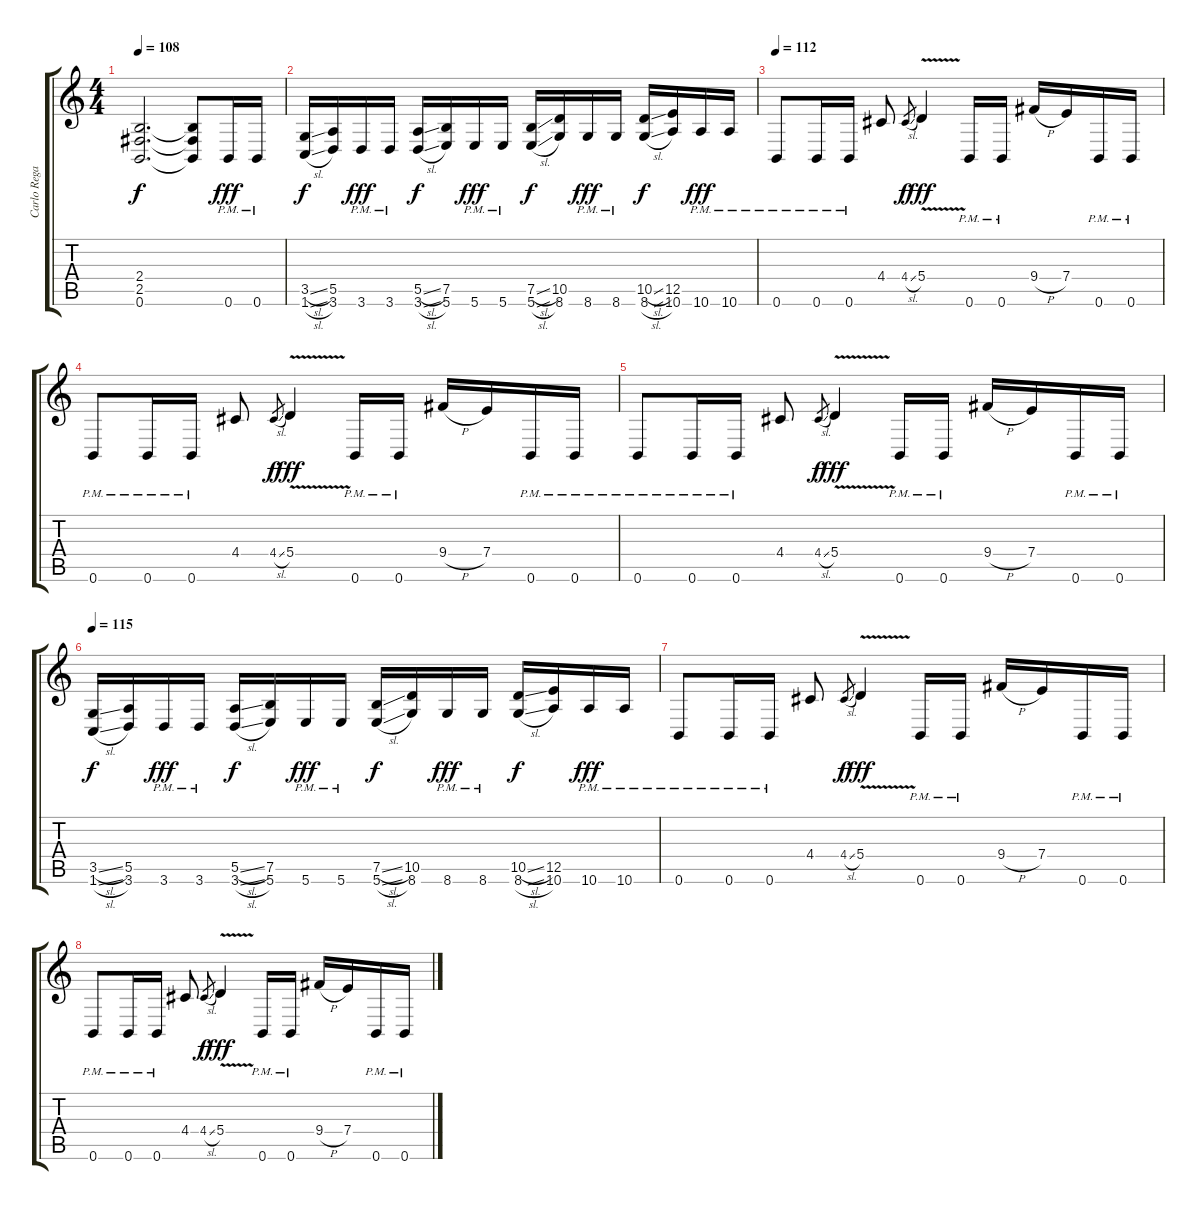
\track ("Carlo Regadas" "Carlo Rega") {instrument distortionguitar}
\staff {score tabs}
\tuning (B3 Gb3 D3 A2 E2 B1) {hide}
\ts (4 4)
\tempo 108
\clef g2
\ks c
(2.4{t} 2.5{t} 0.6{t}).2{d dy f} (2.4{t} 2.5{t} 0.6{t}).8 0.6{pm}.16{dy fff} 0.6{pm}.16 |
(3.5{sl} 1.6{sl}).16{dy f} (5.5 3.6).16 3.6{pm}.16{dy fff} 3.6{pm}.16 (5.5{sl} 3.6{sl}).16{dy f} (7.5 5.6).16 5.6{pm}.16{dy fff} 5.6{pm}.16 (7.5{sl} 5.6{sl}).16{dy f} (10.5 8.6).16 8.6{pm}.16{dy fff} 8.6{pm}.16 (10.5{sl} 8.6{sl}).16{dy f} (12.5 10.6).16 10.6{pm}.16{dy fff} 10.6{pm}.16 |
\tempo 112
0.6{pm}.8 0.6{pm}.16 0.6{pm}.16 4.4.8 4.4{sl}.8{gr dy f} 5.4{v}.4{dy fff} 0.6{pm}.16 0.6{pm}.16 9.4{h}.16 7.4.16 0.6{pm}.16 0.6{pm}.16 |
0.6{pm}.8 0.6{pm}.16 0.6{pm}.16 4.4.8 4.4{sl}.8{gr dy f} 5.4{v}.4{dy fff} 0.6{pm}.16 0.6{pm}.16 9.4{h}.16 7.4.16 0.6{pm}.16 0.6{pm}.16 |
0.6{pm}.8 0.6{pm}.16 0.6{pm}.16 4.4.8 4.4{sl}.8{gr dy f} 5.4{v}.4{dy fff} 0.6{pm}.16 0.6{pm}.16 9.4{h}.16 7.4.16 0.6{pm}.16 0.6{pm}.16 |
\tempo 115
(3.5{sl} 1.6{sl}).16{dy f} (5.5 3.6).16 3.6{pm}.16{dy fff} 3.6{pm}.16 (5.5{sl} 3.6{sl}).16{dy f} (7.5 5.6).16 5.6{pm}.16{dy fff} 5.6{pm}.16 (7.5{sl} 5.6{sl}).16{dy f} (10.5 8.6).16 8.6{pm}.16{dy fff} 8.6{pm}.16 (10.5{sl} 8.6{sl}).16{dy f} (12.5 10.6).16 10.6{pm}.16{dy fff} 10.6{pm}.16 |
0.6{pm}.8 0.6{pm}.16 0.6{pm}.16 4.4.8 4.4{sl}.8{gr dy f} 5.4{v}.4{dy fff} 0.6{pm}.16 0.6{pm}.16 9.4{h}.16 7.4.16 0.6{pm}.16 0.6{pm}.16 |
0.6{pm}.8 0.6{pm}.16 0.6{pm}.16 4.4.8 4.4{sl}.8{gr dy f} 5.4{v}.4{dy fff} 0.6{pm}.16 0.6{pm}.16 9.4{h}.16 7.4.16 0.6{pm}.16 0.6{pm}.16
